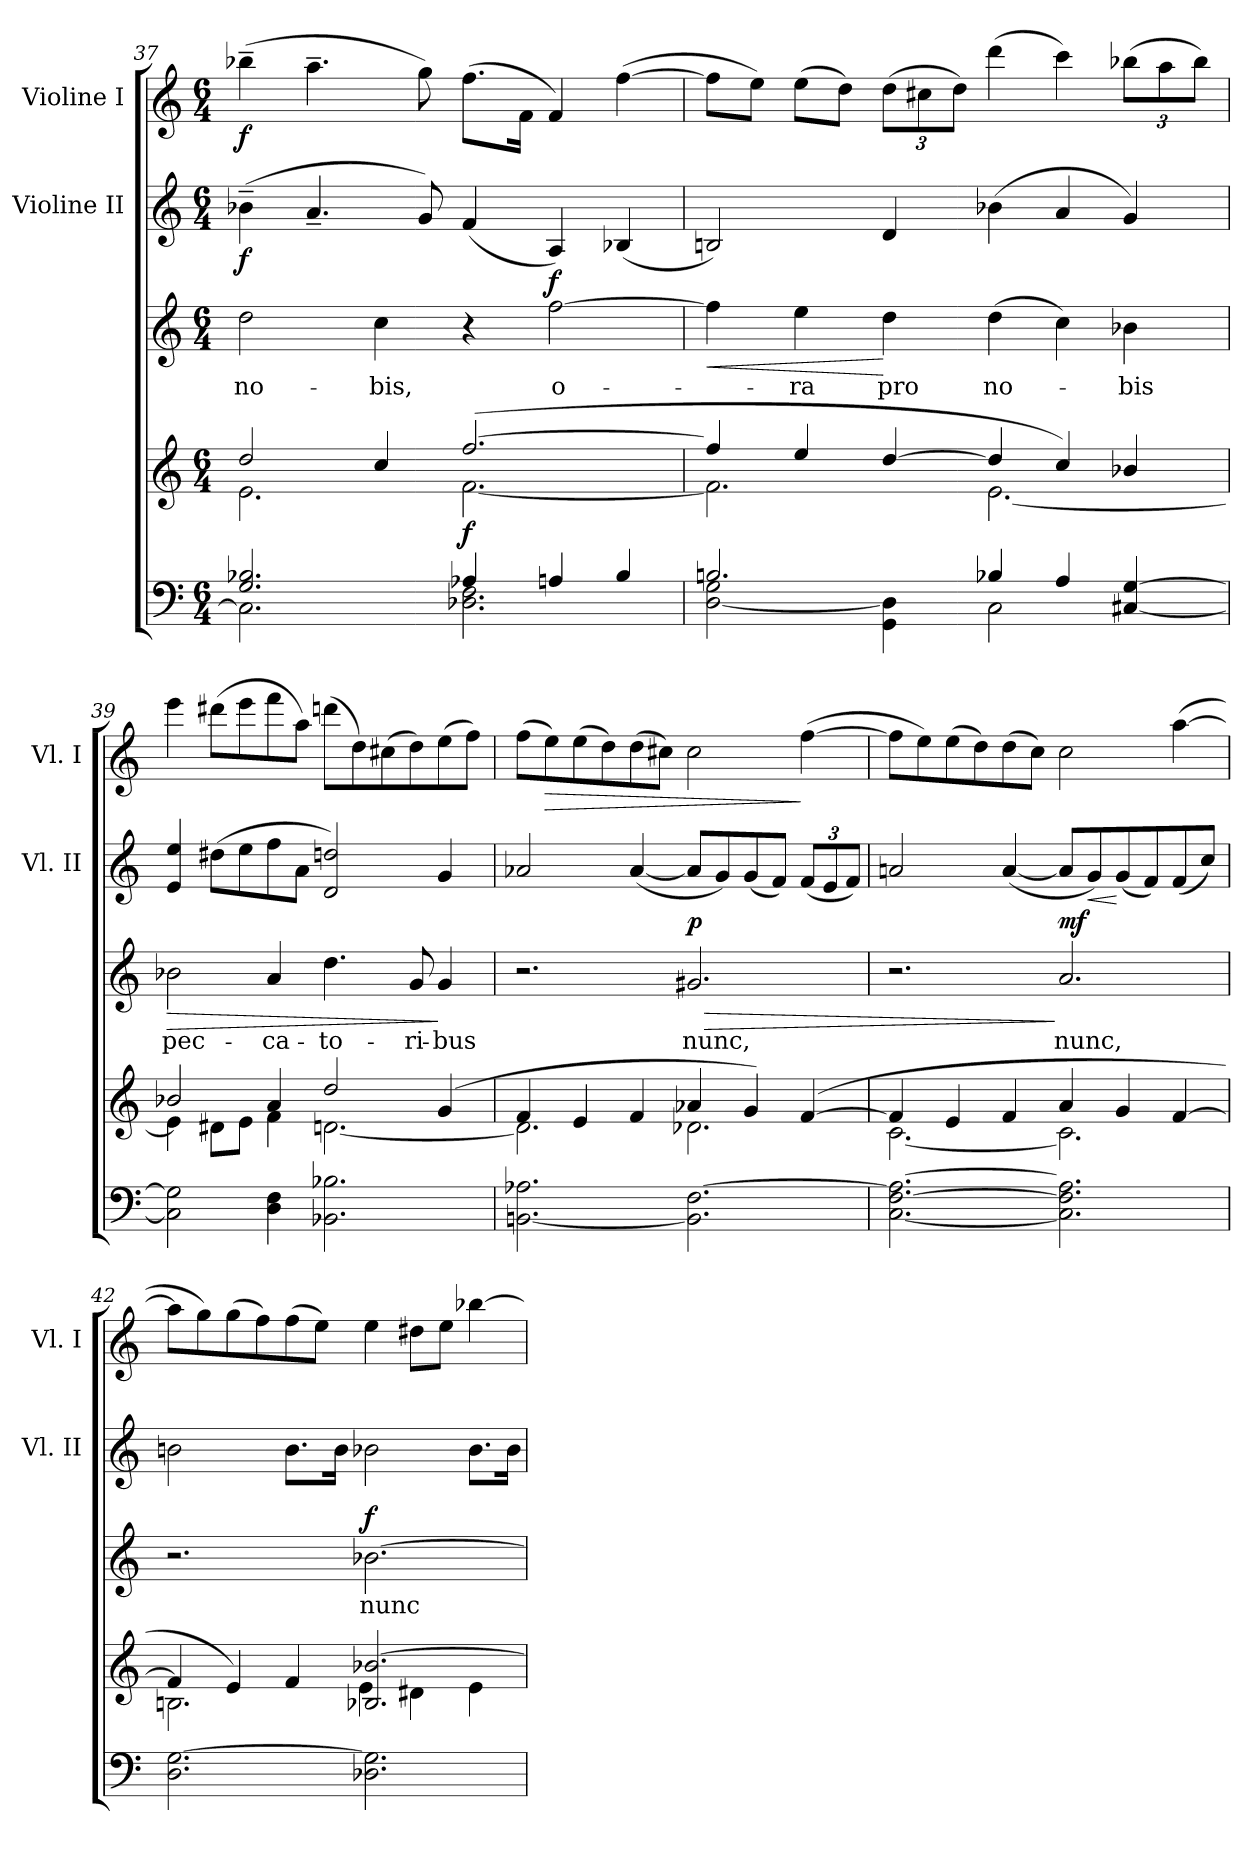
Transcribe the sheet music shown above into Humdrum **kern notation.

**kern	**kern	**dynam	**kern	**text	**dynam	**kern	**dynam	**kern	**dynam
*part4	*part4	*part4	*part3	*part3	*part3	*part2	*part2	*part1	*part1
*staff5	*staff4	*staff4/5	*staff3	*staff3	*staff3	*staff2	*staff2	*staff1	*staff1
*	*	*	*	*	*	*I"Violine II	*	*I"Violine I	*
*	*	*	*	*	*	*I'Vl. II	*	*I'Vl. I	*
*clefF4	*clefG2	*	*clefG2	*	*	*clefG2	*	*clefG2	*
*k[]	*k[]	*	*k[]	*	*	*k[]	*	*k[]	*
*C:	*C:	*	*C:	*	*	*C:	*	*C:	*
*M6/4	*M6/4	*	*M6/4	*	*	*M6/4	*	*M6/4	*
=37	=37	=37	=37	=37	=37	=37	=37	=37	=37
*^	*^	*	*	*	*	*	*	*	*
!	!	!	!	!	!	!LO:LY:b	!	!	!LO:DY:b	!	!LO:DY:b
2.G/ 2.B-X/	2.C\]	2dd/	2.e\	.	2dd\	no-	.	(>4b-X~>\	f	(>4bb-X~>\	f
.	.	.	.	.	.	.	.	4.a~</	.	4.aa~>\	.
!	!	!	!	!	!	!LO:LY:b	!	!	!	!	!
.	.	4cc/	.	.	4cc\	-bis,	.	.	.	.	.
.	.	.	.	.	.	.	.	8g/)	.	8gg\)	.
!	!	!	!	!LO:DY:b	!	!	!	!	!	!	!
4A-X/	2.D-X\ 2.F\	([>2.ff/	[<2.f\	f	4r	.	.	(<4f/	.	(>8.ff\L	.
.	.	.	.	.	.	.	.	.	.	16f\Jk	.
!	!	!	!	!	!	!LO:LY:b	!LO:DY:a	!	!	!	!
4An/	.	.	.	.	[2ff\	o-	f	4A/)	.	4f/)	.
4B-/	.	.	.	.	.	.	.	(<4B-X/	.	(>[4ff\	.
=38	=38	=38	=38	=38	=38	=38	=38	=38	=38	=38	=38
!	!	!	!	!	!	!	!LO:HP:b	!	!	!	!
2.Bn/	[<2D\ 2G\	4ff/]	2.f\]	.	4ff\]	.	<	2Bn/)	.	8ff\L]	.
.	.	.	.	.	.	.	.	.	.	8ee\J)	.
!	!	!	!	!	!	!LO:LY:b	!	!	!	!	!
.	.	4ee/	.	.	4ee\	-ra	.	.	.	(>8ee\L	.
.	.	.	.	.	.	.	.	.	.	8dd\J)	.
!	!	!	!	!	!	!LO:LY:b	!	!	!	!	!
.	4GG\ 4D\]	[>4dd/	.	.	4dd\	pro	[	4d/	.	(>12dd\L	.
.	.	.	.	.	.	.	.	.	.	12cc#X\	.
.	.	.	.	.	.	.	.	.	.	12dd\J)	.
!	!	!	!	!	!	!LO:LY:b	!	!	!	!	!
4B-X/	2C\	4dd/]	[<2.e\	.	(>4dd\	no-	.	(>4b-X\	.	(>4ddd\	.
4A/	.	4cc/)	.	.	4cc\)	.	.	4a/	.	4ccc\)	.
!	!	!	!	!	!	!LO:LY:b	!	!	!	!	!
[>4C#X/ [>4G/	4ryy	4b-X/	.	.	4b-X\	-bis	.	4g/)	.	(>12bb-X\L	.
.	.	.	.	.	.	.	.	.	.	12aa\	.
.	.	.	.	.	.	.	.	.	.	12bb-\J)	.
*v	*v	*	*	*	*	*	*	*	*	*	*
!!LO:LB:g=z
=39	=39	=39	=39	=39	=39	=39	=39	=39	=39	=39
!	!	!	!	!	!LO:LY:b	!LO:HP:b	!	!	!	!
2C#\] 2G\]	2b-X/	4e\]	.	2b-X\	pec-	>	4e/ 4ee/	.	4eee\	.
.	.	8d#X\L	.	.	.	.	(>8dd#X\L	.	(>8ddd#X\L	.
.	.	8e\J	.	.	.	.	8ee\	.	8eee\	.
!	!	!	!	!	!LO:LY:b	!	!	!	!	!
4D\ 4F\	4a/	4f\	.	4a/	-ca-	.	8ff\	.	8fff\	.
.	.	.	.	.	.	.	8a\J	.	8aa\J)	.
!	!	!	!	!	!LO:LY:b	!	!	!	!	!
2.BB-X\ 2.B-X\	2dd/	[<2.dn\	.	4.dd\	-to-	.	2d/ 2ddn/)	.	(>8dddn\L	.
.	.	.	.	.	.	.	.	.	8dd\)	.
.	.	.	.	.	.	.	.	.	(>8cc#X\	.
!	!	!	!	!	!LO:LY:b	!	!	!	!	!
.	.	.	.	8g/	-ri-	.	.	.	8dd\)	.
!	!	!	!	!	!LO:LY:b	!	!	!	!	!
.	(4g/	.	.	4g/	-bus	]	4g/	.	(>8ee\	.
.	.	.	.	.	.	.	.	.	8ff\J)	.
=40	=40	=40	=40	=40	=40	=40	=40	=40	=40	=40
[<2.BBn\ 2.A-X\	4f/	2.d\]	.	2.r	.	.	2a-X/	.	(>8ff\L	.
!	!	!	!	!	!	!	!	!	!	!LO:HP:b
.	.	.	.	.	.	.	.	.	8ee\)	>
.	4e/	.	.	.	.	.	.	.	(>8ee\	.
.	.	.	.	.	.	.	.	.	8dd\)	.
.	4f/	.	.	.	.	.	(<[4a-/	.	(>8dd\	.
.	.	.	.	.	.	.	.	.	8cc#X\J)	.
!	!	!	!	!	!LO:LY:b	!LO:HP:b	!	!	!	!
!	!	!	!	!	!	!LO:DY:n=1:a	!	!	!	!
2.BB\] [2.F\	4a-X/	2.d-X\	.	2.g#X/	nunc,	> p	8a-/L]	.	2cc#\	.
.	.	.	.	.	.	.	8g/)	.	.	.
.	4g/)	.	.	.	.	.	(<8g/	.	.	.
.	.	.	.	.	.	.	8f/J)	.	.	.
.	([>4f/	.	.	.	.	.	(<12f/L	.	(>[4ff\	]
.	.	.	.	.	.	.	12e/	.	.	.
.	.	.	.	.	.	.	12f/J)	.	.	.
=41	=41	=41	=41	=41	=41	=41	=41	=41	=41	=41
[2.C\ 2.F\_ [2.A\	4f/]	[<2.c\	.	2.r	.	.	2an/	.	8ff\L]	.
.	.	.	.	.	.	.	.	.	8ee\)	.
.	4e/	.	.	.	.	.	.	.	(>8ee\	.
.	.	.	.	.	.	.	.	.	8dd\)	.
.	4f/	.	.	.	.	.	(<[4a/	.	(>8dd\	.
.	.	.	.	.	.	.	.	.	8cc\J)	.
!	!	!	!	!	!LO:LY:b	!LO:DY:n=1:a	!	!	!	!
2.C\] 2.F\] 2.A\]	4a/	2.c\]	.	2.a/	nunc,	] mf	8a/L]	.	2cc\	.
!	!	!	!	!	!	!	!	!LO:HP:b	!	!
.	.	.	.	.	.	.	8g/)	<	.	.
.	4g/	.	.	.	.	.	(<8g/	[	.	.
.	.	.	.	.	.	.	8f/)	.	.	.
.	[>4f/	.	.	.	.	.	(<8f/	.	(>[4aa\	.
.	.	.	.	.	.	.	8cc/J)	.	.	.
!!LO:PB:g=z
=42	=42	=42	=42	=42	=42	=42	=42	=42	=42	=42
2.D\ [2.G\	4f/]	2.Bn\	.	2.r	.	.	2bn\	.	8aa\L]	.
.	.	.	.	.	.	.	.	.	8gg\)	.
.	4e/)	.	.	.	.	.	.	.	(>8gg\	.
.	.	.	.	.	.	.	.	.	8ff\)	.
.	4f/	.	.	.	.	.	8.b\L	.	(>8ff\	.
.	.	.	.	.	.	.	.	.	8ee\J)	.
.	.	.	.	.	.	.	16b\Jk	.	.	.
!	!	!	!	!	!LO:LY:b	!LO:DY:a	!	!	!	!
2.D-X\ 2.G\]	2.B-X/ [>2.b-X/	4e\	.	[2.b-X\	nunc	f	2b-X\	.	4ee\	.
.	.	4d#X\	.	.	.	.	.	.	8dd#X\L	.
.	.	.	.	.	.	.	.	.	8ee\J	.
.	.	4e\	.	.	.	.	8.b-\L	.	[4bb-X\	.
.	.	.	.	.	.	.	16b-\Jk	.	.	.
*	*v	*v	*	*	*	*	*	*	*	*
=	=	=	=	=	=	=	=	=	=
*-	*-	*-	*-	*-	*-	*-	*-	*-	*-
